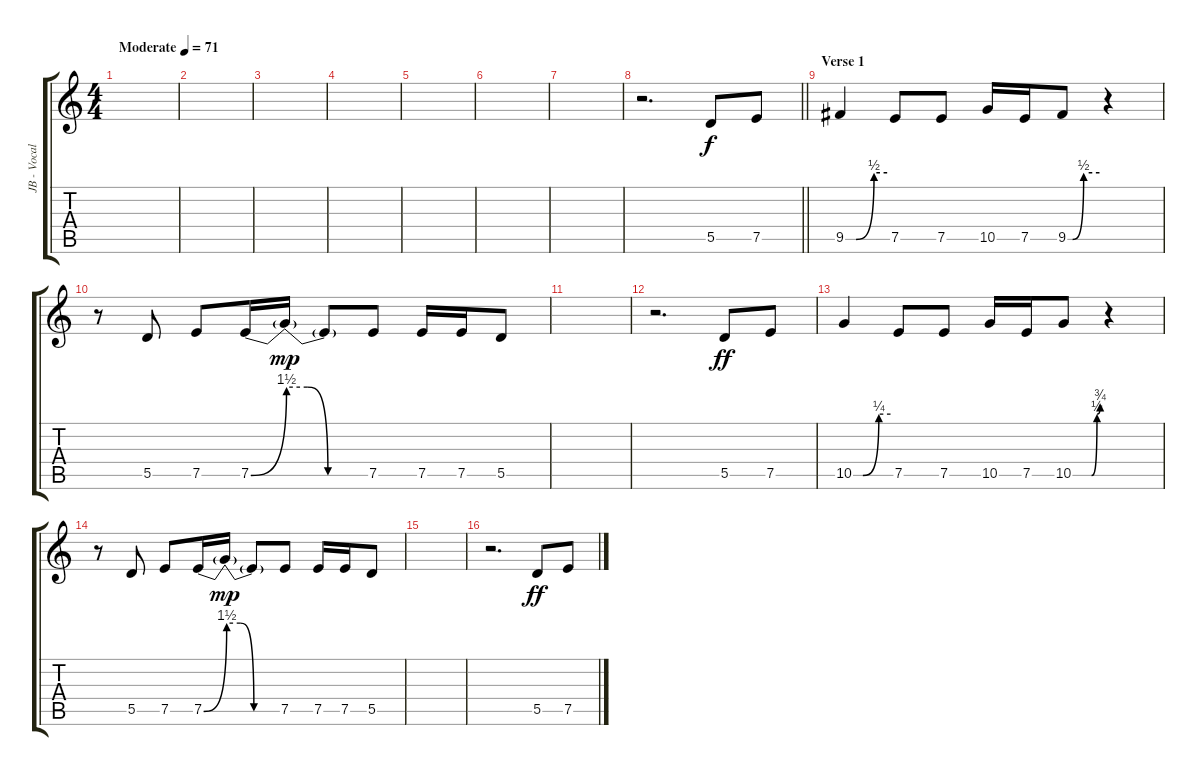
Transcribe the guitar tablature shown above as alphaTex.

\track ("JB - Vocals" "JB - Vocal") {instrument overdrivenguitar}
\staff {score tabs}
\tuning (E4 B3 G3 D3 A2 E2) {hide}
\ts (4 4)
\tempo (71 "Moderate")
\clef g2
\ks c
|
|
|
|
|
|
|
\barLineRight lightlight
r.2{d} 5.5.8 7.5.8 |
\section ("" "Verse 1")
9.5{be (custom 0 0 15 0 41 2 60 2)}.4 7.5.8 7.5.8 10.5.16 7.5.16 9.5{be (custom 0 0 9 0 30 2 60 2)}.8 r.4 |
r.8 5.5.8 7.5.8 7.5{be (bend 0 0 60 6)}.16 7.5{be (custom 0 6 15 6 30 0 60 0) t}.16{dy mp} 7.5{t}.8 7.5.8 7.5.16 7.5.16 5.5.8 |
|
r.2{d} 5.5.8{dy ff} 7.5.8 |
10.5{be (custom 0 0 15 0 41 1 60 1)}.4 7.5.8 7.5.8 10.5.16 7.5.16 10.5{be (custom 0 0 30 0 41 0 53 1 60 3)}.8 r.4 |
r.8 5.5.8 7.5.8 7.5{be (bend 0 0 60 6)}.16 7.5{be (custom 0 6 15 6 30 0 60 0) t}.16{dy mp} 7.5{t}.8 7.5.8 7.5.16 7.5.16 5.5.8 |
|
r.2{d} 5.5.8{dy ff} 7.5.8
